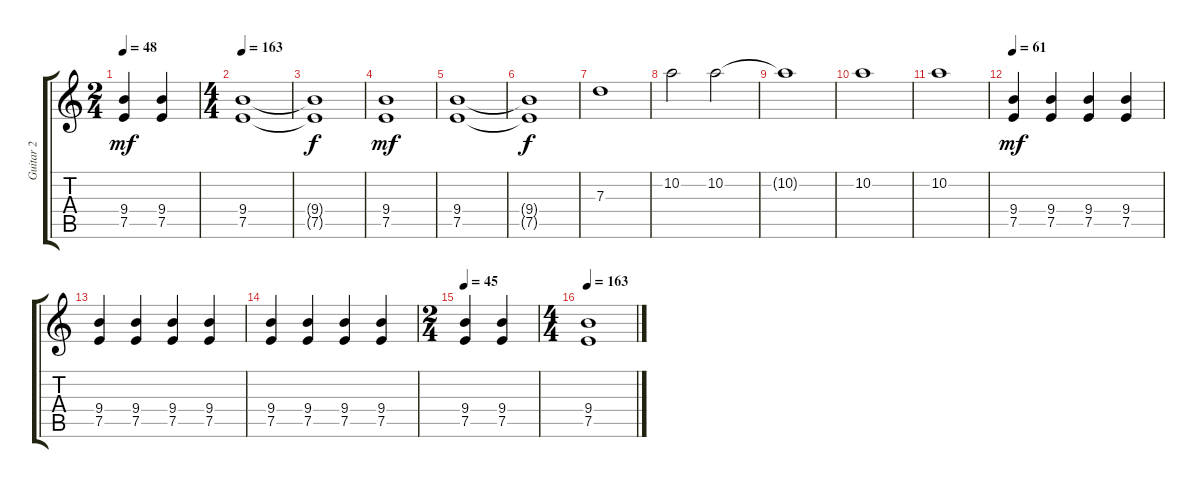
\track ("Guitar 2 " "Guitar 2 ") {instrument distortionguitar}
\staff {score tabs}
\tuning (E4 B3 G3 D3 A2 E2) {hide}
\ts (2 4)
\tempo 48
\clef g2
\ks c
(9.4 7.5).4{dy mf} (9.4 7.5).4 |
\ts (4 4)
\tempo 163
(9.4 7.5).1 |
(9.4{t} 7.5{t}).1{dy f} |
(9.4 7.5).1{dy mf} |
(9.4 7.5).1 |
(9.4{t} 7.5{t}).1{dy f} |
7.3.1 |
10.2.2 10.2.2 |
10.2{t}.1 |
10.2.1 |
10.2.1 |
\tempo 61
(9.4 7.5).4{dy mf} (9.4 7.5).4 (9.4 7.5).4 (9.4 7.5).4 |
(9.4 7.5).4 (9.4 7.5).4 (9.4 7.5).4 (9.4 7.5).4 |
(9.4 7.5).4 (9.4 7.5).4 (9.4 7.5).4 (9.4 7.5).4 |
\ts (2 4)
\tempo 45
(9.4 7.5).4 (9.4 7.5).4 |
\ts (4 4)
\tempo 163
(9.4 7.5).1
